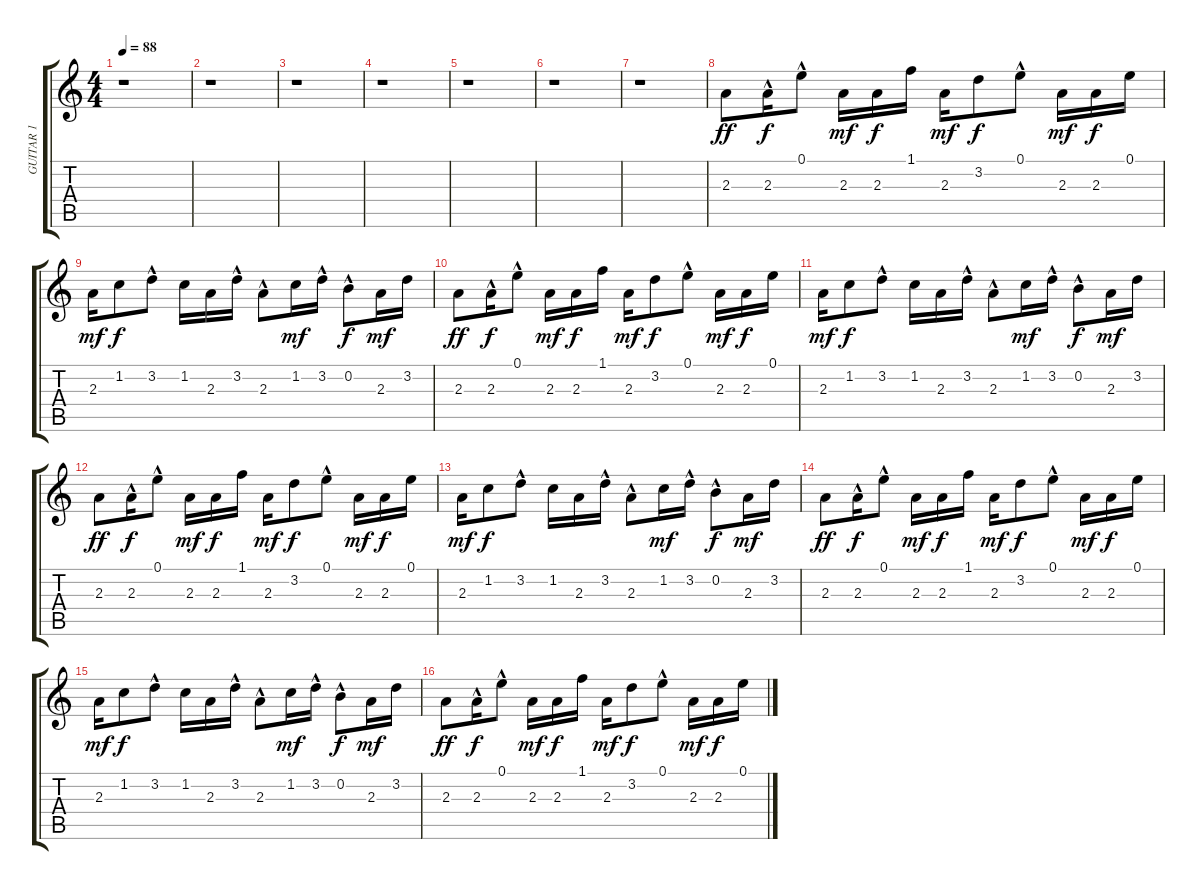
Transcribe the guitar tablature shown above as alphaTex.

\track ("GUITAR 1" "GUITAR 1") {instrument acousticguitarsteel}
\staff {score tabs}
\tuning (E4 B3 G3 D3 A2 E2) {hide}
\ts (4 4)
\tempo 88
\clef g2
\ks c
r.1{dy f} |
r.1 |
r.1 |
r.1 |
r.1 |
r.1 |
r.1 |
2.3.8{dy ff} 2.3{hac}.16{dy f} 0.1{hac}.8 2.3.16{dy mf} 2.3.16{dy f} 1.1.16 2.3.16{dy mf} 3.2.8{dy f} 0.1{hac}.8 2.3.16{dy mf} 2.3.16{dy f} 0.1.16 |
2.3.16{dy mf} 1.2.8{dy f} 3.2{hac}.8 1.2.16 2.3.16 3.2{hac}.16 2.3{hac}.8 1.2.16{dy mf} 3.2{hac}.16 0.2{hac}.8{dy f} 2.3.16{dy mf} 3.2.16 |
2.3.8{dy ff} 2.3{hac}.16{dy f} 0.1{hac}.8 2.3.16{dy mf} 2.3.16{dy f} 1.1.16 2.3.16{dy mf} 3.2.8{dy f} 0.1{hac}.8 2.3.16{dy mf} 2.3.16{dy f} 0.1.16 |
2.3.16{dy mf} 1.2.8{dy f} 3.2{hac}.8 1.2.16 2.3.16 3.2{hac}.16 2.3{hac}.8 1.2.16{dy mf} 3.2{hac}.16 0.2{hac}.8{dy f} 2.3.16{dy mf} 3.2.16 |
2.3.8{dy ff} 2.3{hac}.16{dy f} 0.1{hac}.8 2.3.16{dy mf} 2.3.16{dy f} 1.1.16 2.3.16{dy mf} 3.2.8{dy f} 0.1{hac}.8 2.3.16{dy mf} 2.3.16{dy f} 0.1.16 |
2.3.16{dy mf} 1.2.8{dy f} 3.2{hac}.8 1.2.16 2.3.16 3.2{hac}.16 2.3{hac}.8 1.2.16{dy mf} 3.2{hac}.16 0.2{hac}.8{dy f} 2.3.16{dy mf} 3.2.16 |
2.3.8{dy ff} 2.3{hac}.16{dy f} 0.1{hac}.8 2.3.16{dy mf} 2.3.16{dy f} 1.1.16 2.3.16{dy mf} 3.2.8{dy f} 0.1{hac}.8 2.3.16{dy mf} 2.3.16{dy f} 0.1.16 |
2.3.16{dy mf} 1.2.8{dy f} 3.2{hac}.8 1.2.16 2.3.16 3.2{hac}.16 2.3{hac}.8 1.2.16{dy mf} 3.2{hac}.16 0.2{hac}.8{dy f} 2.3.16{dy mf} 3.2.16 |
2.3.8{dy ff} 2.3{hac}.16{dy f} 0.1{hac}.8 2.3.16{dy mf} 2.3.16{dy f} 1.1.16 2.3.16{dy mf} 3.2.8{dy f} 0.1{hac}.8 2.3.16{dy mf} 2.3.16{dy f} 0.1.16
